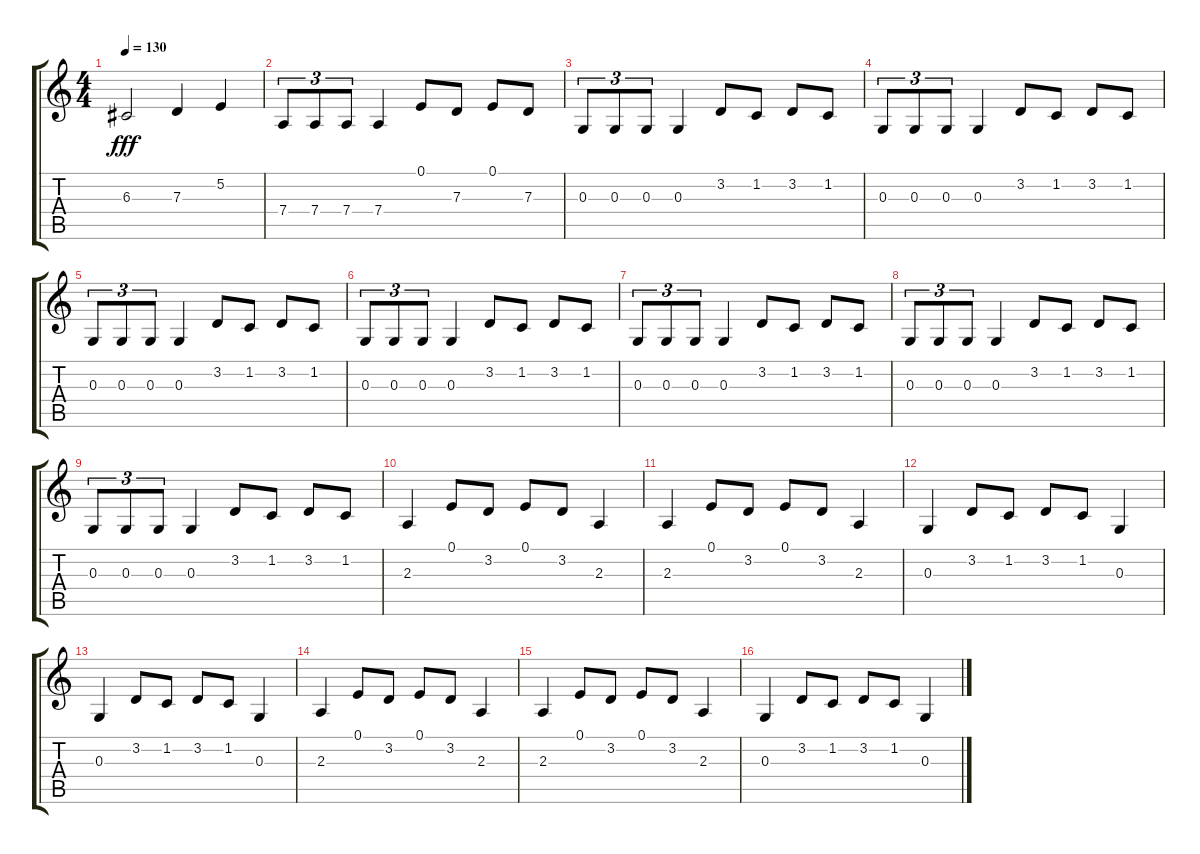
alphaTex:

\track "" {instrument fx3crystal}
\staff {score tabs}
\tuning (E4 B3 G3 D3 A2 E2) {hide}
\ts (4 4)
\tempo 130
\clef g2
\ks c
6.3.2{dy fff} 7.3.4 5.2.4 |
7.4.8{tu (3 2)} 7.4.8{tu (3 2)} 7.4.8{tu (3 2)} 7.4.4 0.1.8 7.3.8 0.1.8 7.3.8 |
0.3.8{tu (3 2)} 0.3.8{tu (3 2)} 0.3.8{tu (3 2)} 0.3.4 3.2.8 1.2.8 3.2.8 1.2.8 |
0.3.8{tu (3 2)} 0.3.8{tu (3 2)} 0.3.8{tu (3 2)} 0.3.4 3.2.8 1.2.8 3.2.8 1.2.8 |
0.3.8{tu (3 2)} 0.3.8{tu (3 2)} 0.3.8{tu (3 2)} 0.3.4 3.2.8 1.2.8 3.2.8 1.2.8 |
0.3.8{tu (3 2)} 0.3.8{tu (3 2)} 0.3.8{tu (3 2)} 0.3.4 3.2.8 1.2.8 3.2.8 1.2.8 |
0.3.8{tu (3 2)} 0.3.8{tu (3 2)} 0.3.8{tu (3 2)} 0.3.4 3.2.8 1.2.8 3.2.8 1.2.8 |
0.3.8{tu (3 2)} 0.3.8{tu (3 2)} 0.3.8{tu (3 2)} 0.3.4 3.2.8 1.2.8 3.2.8 1.2.8 |
0.3.8{tu (3 2)} 0.3.8{tu (3 2)} 0.3.8{tu (3 2)} 0.3.4 3.2.8 1.2.8 3.2.8 1.2.8 |
2.3.4 0.1.8 3.2.8 0.1.8 3.2.8 2.3.4 |
2.3.4 0.1.8 3.2.8 0.1.8 3.2.8 2.3.4 |
0.3.4 3.2.8 1.2.8 3.2.8 1.2.8 0.3.4 |
0.3.4 3.2.8 1.2.8 3.2.8 1.2.8 0.3.4 |
2.3.4 0.1.8 3.2.8 0.1.8 3.2.8 2.3.4 |
2.3.4 0.1.8 3.2.8 0.1.8 3.2.8 2.3.4 |
0.3.4 3.2.8 1.2.8 3.2.8 1.2.8 0.3.4
